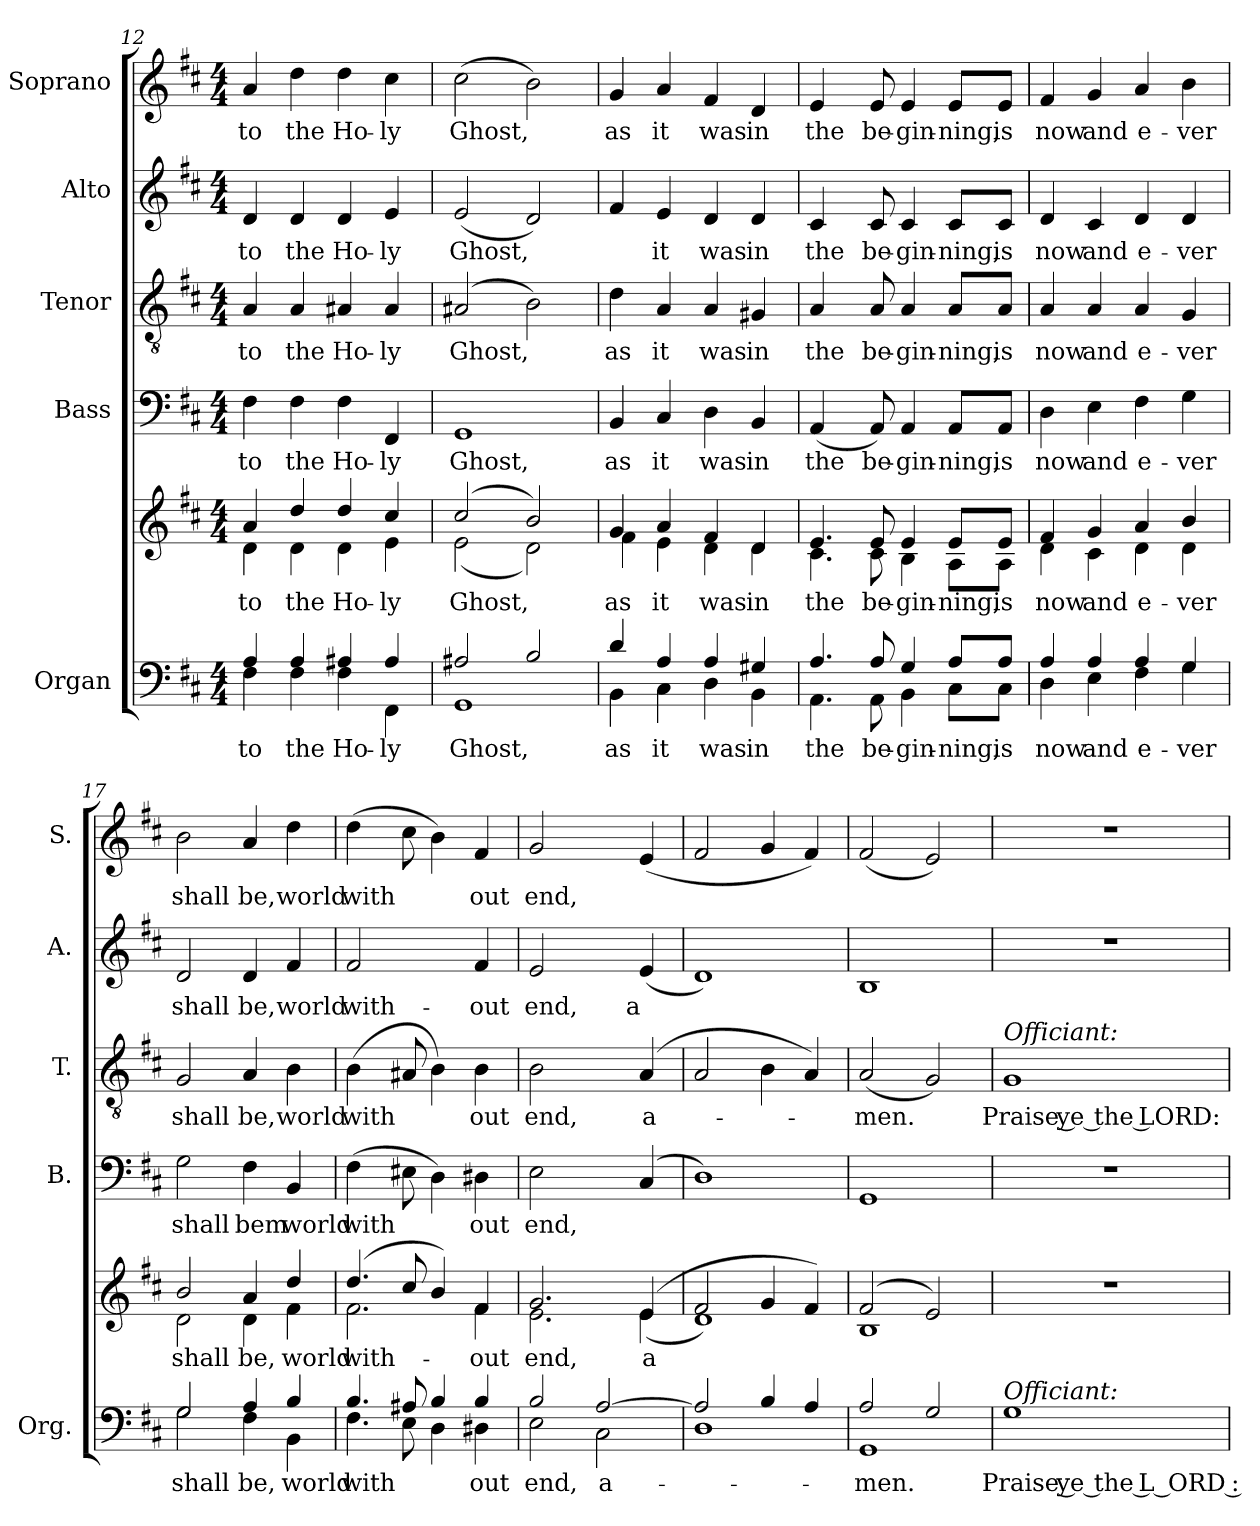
**kern	**text	**kern	**text	**kern	**text	**kern	**text	**kern	**text	**kern	**text
*part5	*part5	*part5	*part5	*part4	*part4	*part3	*part3	*part2	*part2	*part1	*part1
*staff6	*staff6	*staff5	*staff5	*staff4	*staff4	*staff3	*staff3	*staff2	*staff2	*staff1	*staff1
*I"Organ	*	*	*	*I"Bass	*	*I"Tenor	*	*I"Alto	*	*I"Soprano	*
*I'Org.	*	*	*	*I'B.	*	*I'T.	*	*I'A.	*	*I'S.	*
*clefF4	*	*clefG2	*	*clefF4	*	*clefGv2	*	*clefG2	*	*clefG2	*
*k[f#c#]	*	*k[f#c#]	*	*k[f#c#]	*	*k[f#c#]	*	*k[f#c#]	*	*k[f#c#]	*
*M4/4	*	*M4/4	*	*M4/4	*	*M4/4	*	*M4/4	*	*M4/4	*
=12	=12	=12	=12	=12	=12	=12	=12	=12	=12	=12	=12
!	!LO:LY:b	!	!	!	!	!	!	!	!	!	!
*^	*	*	*	*	*	*	*	*	*	*	*
!	!	!LO:LY:b	!	!LO:LY:b	!	!	!	!	!	!	!	!
*	*	*	*^	*	*	*	*	*	*	*	*	*
!	!	!	!	!	!LO:LY:b	!	!	!	!	!	!	!	!
4A/	4F#\	to	4a/	4d\	to	4F#	to	4A	to	4d	to	4a	to
!	!	!LO:LY:b	!	!	!	!	!	!	!	!	!	!	!
!	!	!LO:LY:b	!	!	!LO:LY:b	!	!	!	!	!	!	!	!
!	!	!	!	!	!LO:LY:b	!	!	!	!	!	!	!	!
4A/	4F#\	the	4dd/	4d\	the	4F#	the	4A	the	4d	the	4dd	the
!	!	!LO:LY:b	!	!	!	!	!	!	!	!	!	!	!
!	!	!LO:LY:b	!	!	!LO:LY:b	!	!	!	!	!	!	!	!
!	!	!	!	!	!LO:LY:b	!	!	!	!	!	!	!	!
4A#X/	4F#\	Ho-	4dd/	4d\	Ho-	4F#	Ho-	4A#X	Ho-	4d	Ho-	4dd	Ho-
!	!	!LO:LY:b	!	!	!	!	!	!	!	!	!	!	!
!	!	!LO:LY:b	!	!	!LO:LY:b	!	!	!	!	!	!	!	!
!	!	!	!	!	!LO:LY:b	!	!	!	!	!	!	!	!
4A#/	4FF#\	-ly	4cc#/	4e\	-ly	4FF#	-ly	4A#	-ly	4e	-ly	4cc#	-ly
=13	=13	=13	=13	=13	=13	=13	=13	=13	=13	=13	=13	=13	=13
!	!	!LO:LY:b	!	!	!	!	!	!	!	!	!	!	!
!	!	!LO:LY:b	!	!	!LO:LY:b	!	!	!	!	!	!	!	!
!	!	!	!	!	!LO:LY:b	!	!	!	!	!	!	!	!
2A#X/	1GG	Ghost,	(2cc#/	(2e\	Ghost,	1GG	Ghost,	(2A#X	Ghost,	(2e	Ghost,	(2cc#	Ghost,
2B/	.	.	2b/)	2d\)	.	.	.	2B)	.	2d)	.	2b)	.
!!LO:LB:g=z
=14	=14	=14	=14	=14	=14	=14	=14	=14	=14	=14	=14	=14	=14
!	!	!LO:LY:b	!	!	!	!	!	!	!	!	!	!	!
!	!	!LO:LY:b	!	!	!LO:LY:b	!	!	!	!	!	!	!	!
4d/	4BB\	as	4g/	4f#\	as	4BB	as	4d	as	4f#	.	4g	as
!	!	!LO:LY:b	!	!	!	!	!	!	!	!	!	!	!
!	!	!LO:LY:b	!	!	!LO:LY:b	!	!	!	!	!	!	!	!
!	!	!	!	!	!LO:LY:b	!	!	!	!	!	!	!	!
4A/	4C#\	it	4a/	4e\	it	4C#	it	4A	it	4e	it	4a	it
!	!	!LO:LY:b	!	!	!	!	!	!	!	!	!	!	!
!	!	!LO:LY:b	!	!	!LO:LY:b	!	!	!	!	!	!	!	!
!	!	!	!	!	!LO:LY:b	!	!	!	!	!	!	!	!
4A/	4D\	was	4f#/	4d\	was	4D	was	4A	was	4d	was	4f#	was
!	!	!LO:LY:b	!	!	!	!	!	!	!	!	!	!	!
!	!	!LO:LY:b	!	!	!LO:LY:b	!	!	!	!	!	!	!	!
!	!	!	!	!	!LO:LY:b	!	!	!	!	!	!	!	!
4G#X/	4BB\	in	4d/	4d\	in	4BB	in	4G#X	in	4d	in	4d	in
=15	=15	=15	=15	=15	=15	=15	=15	=15	=15	=15	=15	=15	=15
!	!	!LO:LY:b	!	!	!	!	!	!	!	!	!	!	!
!	!	!LO:LY:b	!	!	!LO:LY:b	!LO:N:vis=4	!	!LO:N:vis=4	!	!LO:N:vis=4	!	!LO:N:vis=4	!
4.A/	4.AA\	the	4.e/	4.c#\	the	(4.AA	the	4.A	the	4.c#	the	4.e	the
!	!	!LO:LY:b	!	!	!	!	!	!	!	!	!	!	!
!	!	!LO:LY:b	!	!	!LO:LY:b	!	!	!	!	!	!	!	!
!	!	!	!	!	!LO:LY:b	!	!	!	!	!	!	!	!
8A/	8AA\	be-	8e/	8c#\	be-	8AA)	be-	8A	be-	8c#	be-	8e	be-
!	!	!LO:LY:b	!	!	!	!	!	!	!	!	!	!	!
!	!	!LO:LY:b	!	!	!LO:LY:b	!	!	!	!	!	!	!	!
!	!	!	!	!	!LO:LY:b	!	!	!	!	!	!	!	!
4G/	4BB\	-gin-	4e/	4B\	-gin-	4AA	-gin-	4A	-gin-	4c#	-gin-	4e	-gin-
!	!	!LO:LY:b	!	!	!	!	!	!	!	!	!	!	!
!	!	!LO:LY:b	!	!	!LO:LY:b	!	!	!	!	!	!	!	!
!	!	!	!	!	!LO:LY:b	!	!	!	!	!	!	!	!
8A/L	8C#\L	-ning,	8e/L	8A\L	-ning,	8AA/L	-ning,	8A/L	-ning,	8c#/L	-ning,	8e/L	-ning,
!	!	!LO:LY:b	!	!	!	!	!	!	!	!	!	!	!
!	!	!LO:LY:b	!	!	!LO:LY:b	!	!	!	!	!	!	!	!
!	!	!	!	!	!LO:LY:b	!	!	!	!	!	!	!	!
8A/J	8C#\J	is	8e/J	8A\J	is	8AA/J	is	8A/J	is	8c#/J	is	8e/J	is
=16	=16	=16	=16	=16	=16	=16	=16	=16	=16	=16	=16	=16	=16
!	!	!LO:LY:b	!	!	!	!	!	!	!	!	!	!	!
!	!	!LO:LY:b	!	!	!LO:LY:b	!	!	!	!	!	!	!	!
!	!	!	!	!	!LO:LY:b	!	!	!	!	!	!	!	!
4A/	4D\	now	4f#/	4d\	now	4D	now	4A	now	4d	now	4f#	now
!	!	!LO:LY:b	!	!	!	!	!	!	!	!	!	!	!
!	!	!LO:LY:b	!	!	!LO:LY:b	!	!	!	!	!	!	!	!
!	!	!	!	!	!LO:LY:b	!	!	!	!	!	!	!	!
4A/	4E\	and	4g/	4c#\	and	4E	and	4A	and	4c#	and	4g	and
!	!	!LO:LY:b	!	!	!	!	!	!	!	!	!	!	!
!	!	!LO:LY:b	!	!	!LO:LY:b	!	!	!	!	!	!	!	!
!	!	!	!	!	!LO:LY:b	!	!	!	!	!	!	!	!
4A/	4F#\	e-	4a/	4d\	e-	4F#	e-	4A	e-	4d	e-	4a	e-
!	!	!LO:LY:b	!	!	!	!	!	!	!	!	!	!	!
!	!	!LO:LY:b	!	!	!LO:LY:b	!	!	!	!	!	!	!	!
!	!	!	!	!	!LO:LY:b	!	!	!	!	!	!	!	!
4G/	4G\	-ver	4b/	4d\	-ver	4G	-ver	4G	-ver	4d	-ver	4b	-ver
!!LO:PB:g=z
=17	=17	=17	=17	=17	=17	=17	=17	=17	=17	=17	=17	=17	=17
!	!	!LO:LY:b	!	!	!	!	!	!	!	!	!	!	!
!	!	!LO:LY:b	!	!	!LO:LY:b	!	!	!	!	!	!	!	!
!	!	!	!	!	!LO:LY:b	!	!	!	!	!	!	!	!
2G/	2G\	shall	2b/	2d\	shall	2G	shall	2G	shall	2d	shall	2b	shall
!	!	!LO:LY:b	!	!	!LO:LY:b	!	!	!	!	!	!	!	!
!	!	!	!	!	!LO:LY:b	!	!	!	!	!	!	!	!
4A/	4F#\	be,	4a/	4d\	be,	4F#	bem	4A	be,	4d	be,	4a	be,
!	!	!LO:LY:b	!	!	!	!	!	!	!	!	!	!	!
!	!	!LO:LY:b	!	!	!LO:LY:b	!	!	!	!	!	!	!	!
!	!	!	!	!	!LO:LY:b	!	!	!	!	!	!	!	!
4B/	4BB\	world	4dd/	4f#\	world	4BB	world	4B	world	4f#	world	4dd	world
=18	=18	=18	=18	=18	=18	=18	=18	=18	=18	=18	=18	=18	=18
!	!	!LO:LY:b	!	!	!	!	!	!	!	!	!	!	!
!	!	!LO:LY:b	!	!	!LO:LY:b	!	!	!	!	!	!	!	!
!	!	!	!	!	!LO:LY:b	!LO:N:vis=4	!	!LO:N:vis=4	!	!LO:N:vis=2	!	!LO:N:vis=4	!
4.B/	4.F#\	with	(4.dd/	2.f#\	with-	(4.F#	with	(4.B	with	2.f#	with-	(4.dd	with
8A#X/	8E\	.	8cc#/	.	.	8E#X	.	8A#X	.	.	.	8cc#	.
4B/	4D\	.	4b/)	.	.	4D)	.	4B)	.	.	.	4b)	.
!	!	!LO:LY:b	!	!	!	!	!	!	!	!	!	!	!
!	!	!LO:LY:b	!	!	!LO:LY:b	!	!	!	!	!	!	!	!
!	!	!	!	!	!LO:LY:b	!	!	!	!	!	!	!	!
4B/	4D#X\	out	4f#/	4f#\	-out	4D#X	out	4B	out	4f#	-out	4f#	out
=19	=19	=19	=19	=19	=19	=19	=19	=19	=19	=19	=19	=19	=19
!	!	!LO:LY:b	!	!	!	!	!	!	!	!	!	!	!
!	!	!LO:LY:b	!	!	!LO:LY:b	!	!	!	!	!	!	!	!
!	!	!	!	!	!LO:LY:b	!LO:N:vis=2	!	!LO:N:vis=2	!	!LO:N:vis=2	!	!LO:N:vis=2	!
2B/	2E\	end,	2.g/	2.e\	end,	2.E	end,	2.B	end,	2.e	end,	2.g	end,
!	!	!LO:LY:b	!	!	!	!	!	!	!	!	!	!	!
[2A/	2C#\	a-	.	.	.	.	.	.	.	.	.	.	.
!	!	!	!	!	!LO:LY:b	!	!	!	!	!	!	!	!
.	.	.	(4e/	(4e\	a	(4C#	.	(4A	a-	(4e	a	(4e	.
=20	=20	=20	=20	=20	=20	=20	=20	=20	=20	=20	=20	=20	=20
2A/]	1D	.	2f#/	1d)	.	1D)	.	2A	.	1d)	.	2f#	.
4B/	.	.	4g/	.	.	.	.	4B	.	.	.	4g	.
4A/	.	.	4f#/)	.	.	.	.	4A)	.	.	.	4f#)	.
=21	=21	=21	=21	=21	=21	=21	=21	=21	=21	=21	=21	=21	=21
!	!	!LO:LY:b	!	!	!	!	!	!	!	!	!	!	!
2A/	1GG	-men.	(2f#/	1B	.	1GG	.	(2A	-men.	1B	.	(2f#	.
2G/	.	.	2e/)	.	.	.	.	2G)	.	.	.	2e)	.
*v	*v	*	*	*	*	*	*	*	*	*	*	*	*
*	*	*v	*v	*	*	*	*	*	*	*	*	*
!!LO:LB:g=z
=22	=22	=22	=22	=22	=22	=22	=22	=22	=22	=22	=22
!	!	!	!	!	!	!LO:TX:i:t=Officiant&colon;	!	!	!	!	!
!LO:TX:i:t=Officiant&colon;	!	!	!	!	!	!	!	!	!	!	!
!	!LO:LY:b	!	!	!	!	!	!	!	!	!	!
1G	Praise ye the L ORD :	1r	.	1r	.	1G	Praise ye the LORD:	1r	.	1r	.
=	=	=	=	=	=	=	=	=	=	=	=
*-	*-	*-	*-	*-	*-	*-	*-	*-	*-	*-	*-
